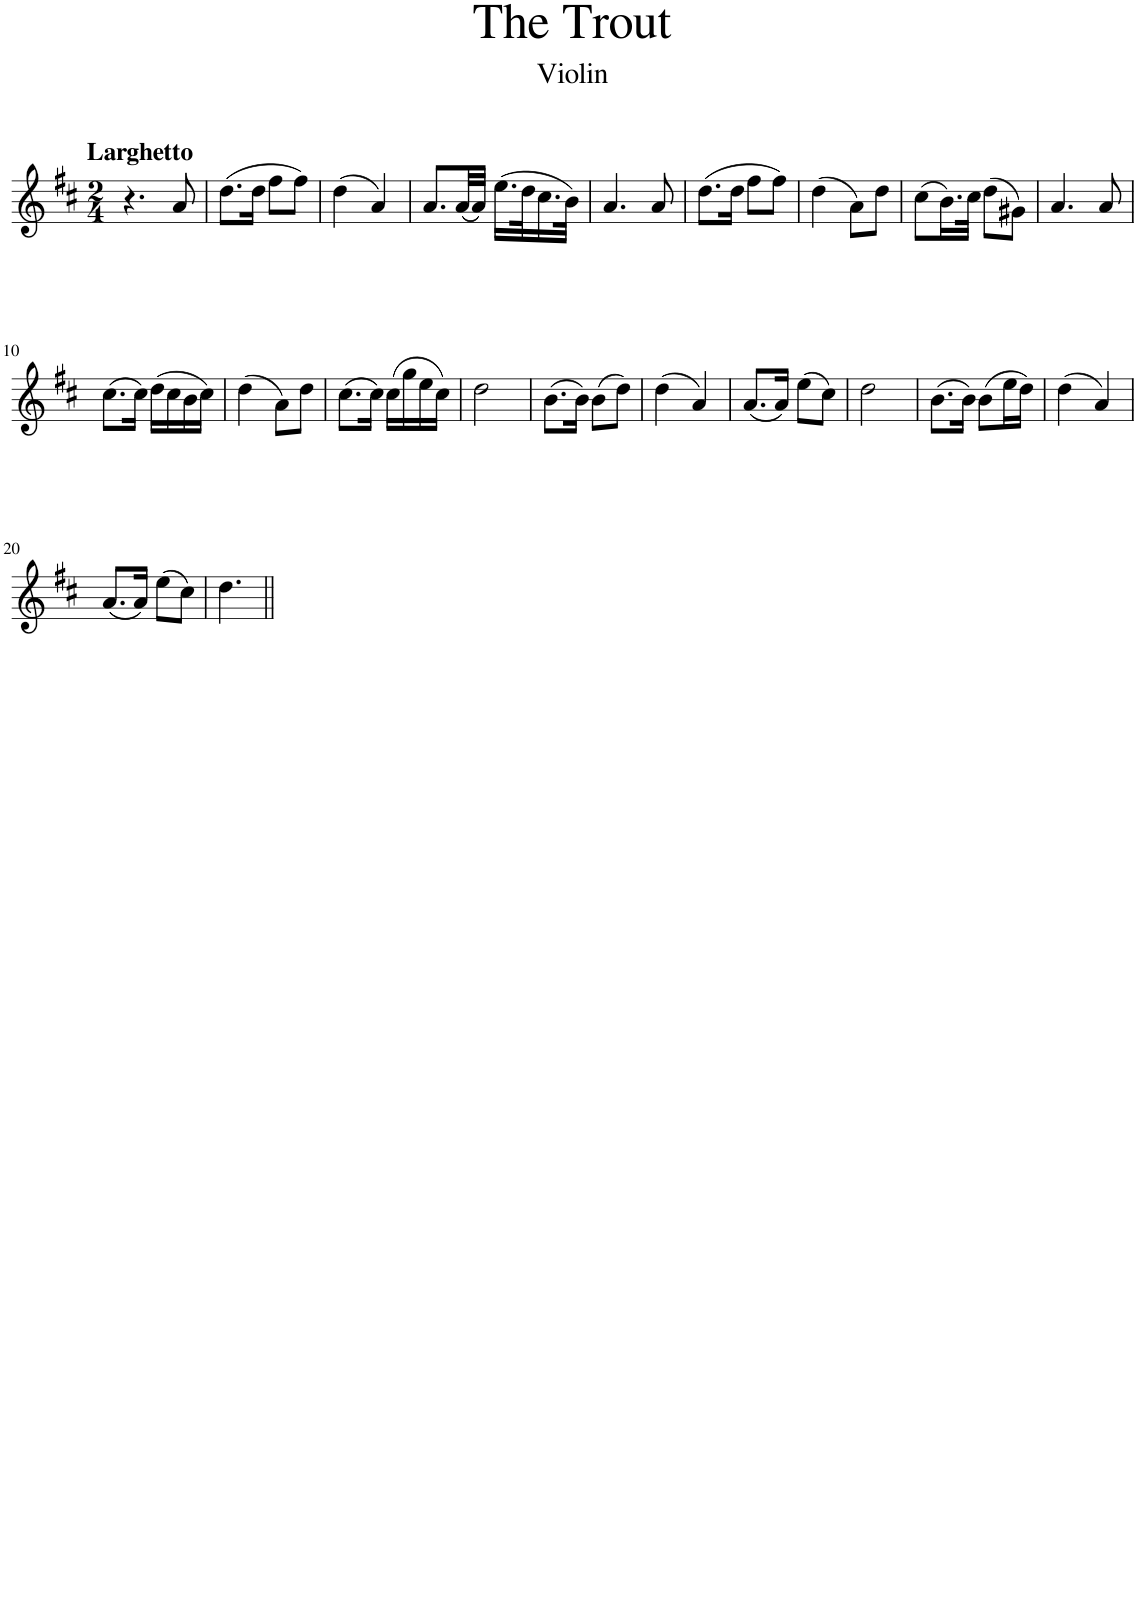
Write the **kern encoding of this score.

**kern
*part1
*staff1
*I"Violin
*I'Vln.
*clefG2
*k[f#c#]
*M2/4
=1
!LO:TX:a:B:t=Larghetto
4.r
8a/
=2
(8.dd\L
16dd\Jk
8ff#\L
8ff#\J)
=3
(4dd\
4a/)
=4
8.a/L
(32a/LL
32a/JJJ)
(16.ee\LL
32dd\K
16.cc#\
32b\JJk)
=5
4.a/
8a/
=6
(8.dd\L
16dd\Jk
8ff#\L
8ff#\J)
=7
(4dd\
8a\L)
8dd\J
=8
(8cc#\L
16.b\L)
32cc#\JJk
(8dd\L
8g#X\J)
=9
4.a/
8a/
!!LO:LB:g=z
=10
(8.cc#\L
16cc#\Jk)
(16dd\LL
16cc#\
16b\
16cc#\JJ)
=11
(4dd\
8a\L)
8dd\J
=12
(8.cc#\L
16cc#\Jk)
(16cc#\LL
16gg\
16ee\
16cc#\JJ)
=13
2dd\
=14
(8.b\L
16b\Jk)
(8b\L
8dd\J)
=15
(4dd\
4a/)
=16
(8.a/L
16a/Jk)
(8ee\L
8cc#\J)
=17
2dd\
=18
(8.b\L
16b\Jk)
(8b\L
16ee\L
16dd\JJ)
=19
(4dd\
4a/)
!!LO:LB:g=z
=20
(8.a/L
16a/Jk)
(8ee\L
8cc#\J)
=21
4.dd\
=||
*-
